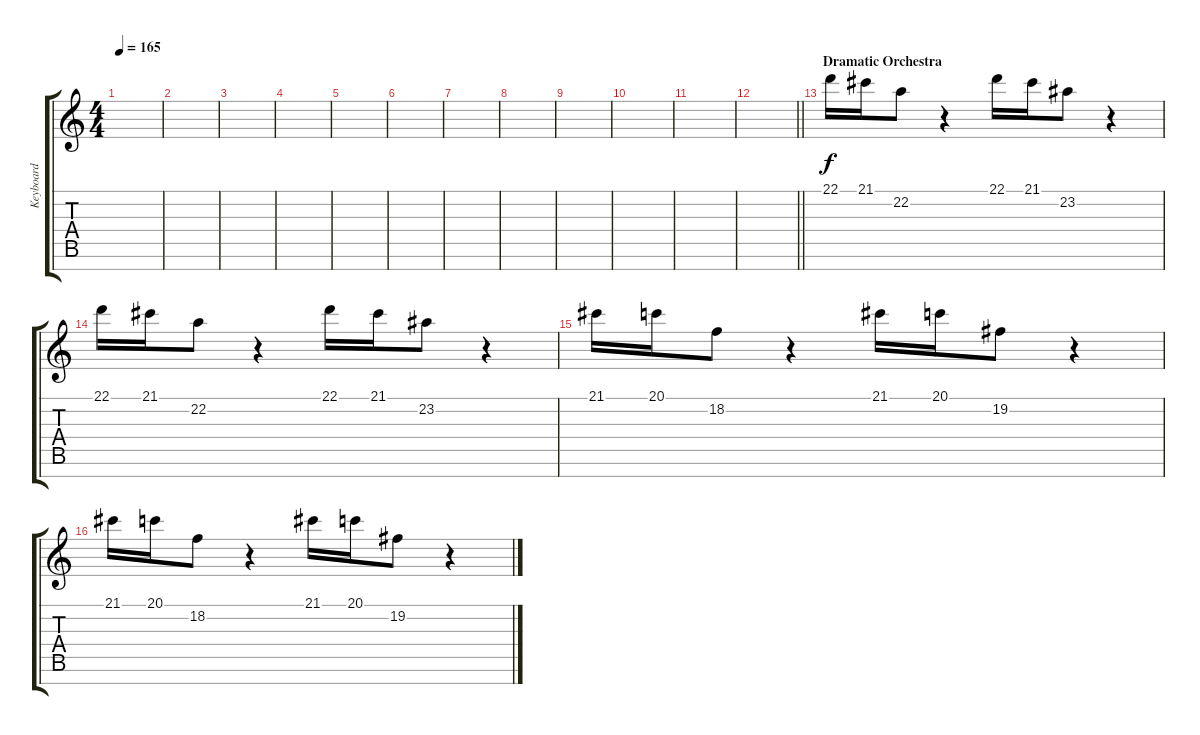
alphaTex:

\track ("Keyboard" "Keyboard") {instrument stringensemble1}
\staff {score tabs}
\tuning (E4 B3 G3 D3 A2 E2 B1) {hide}
\ts (4 4)
\tempo 165
\clef g2
\ks c
|
|
|
|
|
|
|
|
|
|
|
\barLineRight lightlight
|
\section ("" "Dramatic Orchestra")
22.1.16{instrument stringensemble1} 21.1.16 22.2.8 r.4 22.1.16 21.1.16 23.2.8 r.4 |
22.1.16 21.1.16 22.2.8 r.4 22.1.16 21.1.16 23.2.8 r.4 |
21.1.16 20.1.16 18.2.8 r.4 21.1.16 20.1.16 19.2.8 r.4 |
21.1.16 20.1.16 18.2.8 r.4 21.1.16 20.1.16 19.2.8 r.4
